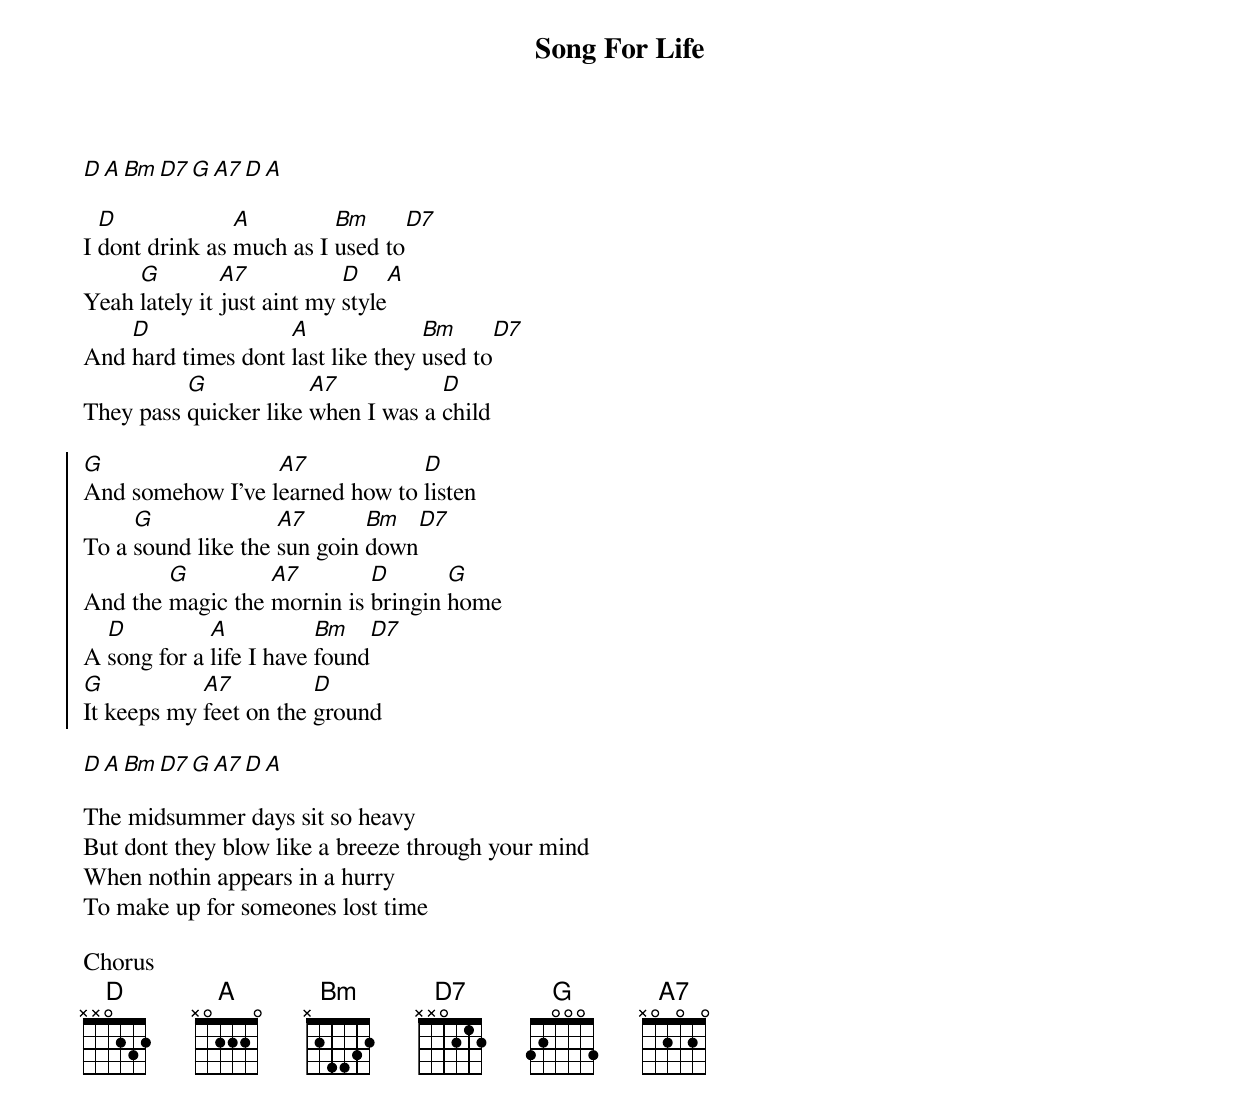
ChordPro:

{title: Song For Life}
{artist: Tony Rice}

[D A Bm D7 G A7 D A]

I [D]dont drink as [A]much as I [Bm]used to[D7]
Yeah [G]lately it [A7]just aint my [D]style[A]
And [D]hard times dont [A]last like they [Bm]used to[D7]
They pass [G]quicker like [A7]when I was a [D]child

{soc}
[G]And somehow I've l[A7]earned how to [D]listen
To a [G]sound like the [A7]sun goin [Bm]down[D7]
And the [G]magic the [A7]mornin is [D]bringin [G]home
A [D]song for a [A]life I have [Bm]found[D7]
[G]It keeps my [A7]feet on the [D]ground
{eoc}

[D A Bm D7 G A7 D A]

The midsummer days sit so heavy
But dont they blow like a breeze through your mind
When nothin appears in a hurry
To make up for someones lost time

Chorus
